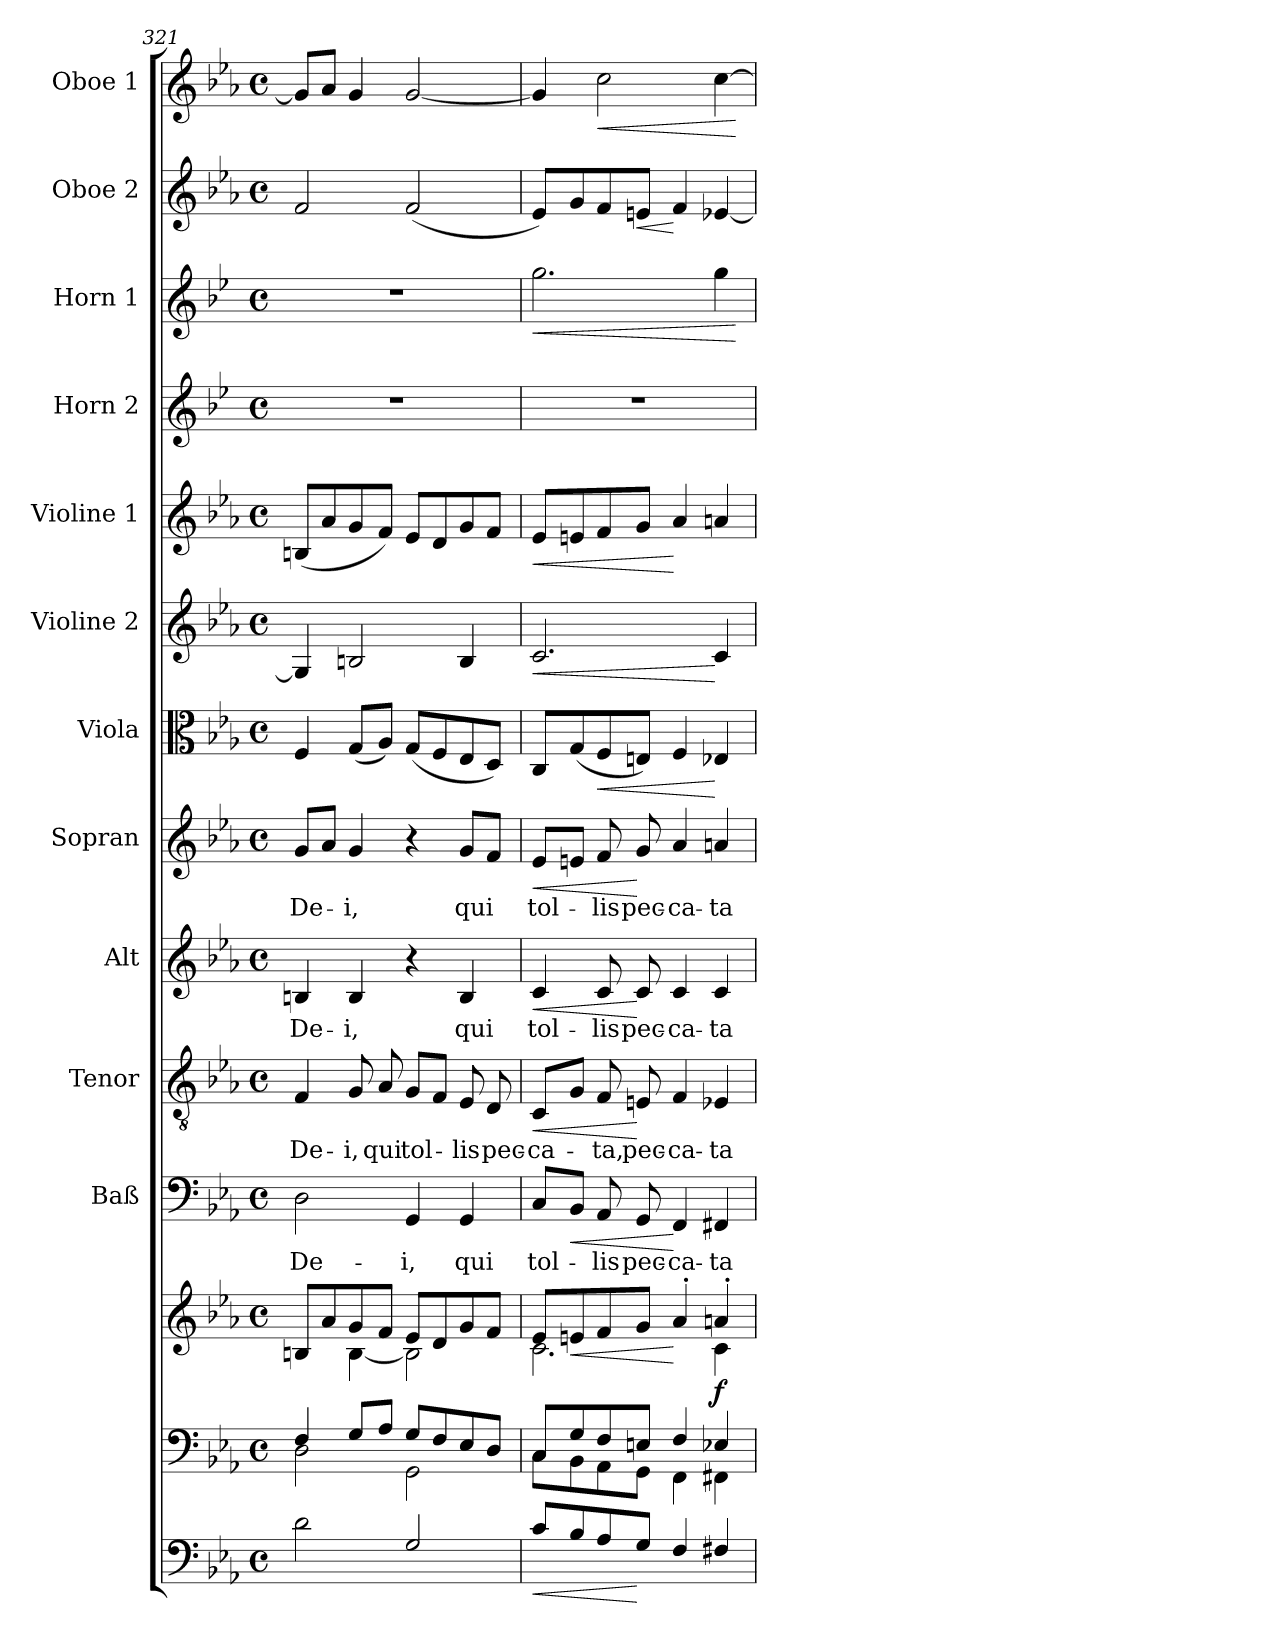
**kern	**dynam	**kern	**kern	**dynam	**kern	**text	**dynam	**kern	**text	**dynam	**kern	**text	**dynam	**kern	**text	**dynam	**kern	**dynam	**kern	**dynam	**kern	**dynam	**kern	**kern	**dynam	**kern	**dynam	**kern	**dynam
*part13	*part13	*part12	*part12	*part12	*part11	*part11	*part11	*part10	*part10	*part10	*part9	*part9	*part9	*part8	*part8	*part8	*part7	*part7	*part6	*part6	*part5	*part5	*part4	*part3	*part3	*part2	*part2	*part1	*part1
*staff14	*staff14	*staff13	*staff12	*staff12/13	*staff11	*staff11	*staff11	*staff10	*staff10	*staff10	*staff9	*staff9	*staff9	*staff8	*staff8	*staff8	*staff7	*staff7	*staff6	*staff6	*staff5	*staff5	*staff4	*staff3	*staff3	*staff2	*staff2	*staff1	*staff1
*	*	*	*	*	*I"Baß	*	*	*I"Tenor	*	*	*I"Alt	*	*	*I"Sopran	*	*	*I"Viola	*	*I"Violine 2	*	*I"Violine 1	*	*I"Horn 2	*I"Horn 1	*	*I"Oboe 2	*	*I"Oboe 1	*
*	*	*	*	*	*I'Baß	*	*	*I'Ten	*	*	*I'Alt	*	*	*I'Sop	*	*	*I'Vla.	*	*I'Vln. 2	*	*I'Vln. 1	*	*I'Hrn. 2	*I'Hrn. 1	*	*I'Ob. 2	*	*I'Ob. 1	*
*clefF4	*	*clefF4	*clefG2	*	*clefF4	*	*	*clefGv2	*	*	*clefG2	*	*	*clefG2	*	*	*clefC3	*	*clefG2	*	*clefG2	*	*clefG2	*clefG2	*	*clefG2	*	*clefG2	*
*ITrd7c12	*	*	*	*	*	*	*	*	*	*	*	*	*	*	*	*	*	*	*	*	*	*	*ITrd4c7	*ITrd4c7	*	*	*	*	*
*k[b-e-a-]	*	*k[b-e-a-]	*k[b-e-a-]	*	*k[b-e-a-]	*	*	*k[b-e-a-]	*	*	*k[b-e-a-]	*	*	*k[b-e-a-]	*	*	*k[b-e-a-]	*	*k[b-e-a-]	*	*k[b-e-a-]	*	*k[b-e-a-]	*k[b-e-a-]	*	*k[b-e-a-]	*	*k[b-e-a-]	*
*E-:	*	*E-:	*E-:	*	*E-:	*	*	*E-:	*	*	*E-:	*	*	*E-:	*	*	*E-:	*	*E-:	*	*E-:	*	*E-:	*E-:	*	*E-:	*	*E-:	*
*M4/4	*	*M4/4	*M4/4	*	*M4/4	*	*	*M4/4	*	*	*M4/4	*	*	*M4/4	*	*	*M4/4	*	*M4/4	*	*M4/4	*	*M4/4	*M4/4	*	*M4/4	*	*M4/4	*
*met(c)	*	*met(c)	*met(c)	*	*met(c)	*	*	*met(c)	*	*	*met(c)	*	*	*met(c)	*	*	*met(c)	*	*met(c)	*	*met(c)	*	*met(c)	*met(c)	*	*met(c)	*	*met(c)	*
=321	=321	=321	=321	=321	=321	=321	=321	=321	=321	=321	=321	=321	=321	=321	=321	=321	=321	=321	=321	=321	=321	=321	=321	=321	=321	=321	=321	=321	=321
*	*	*^	*^	*	*	*	*	*	*	*	*	*	*	*	*	*	*	*	*	*	*	*	*	*	*	*	*	*	*
!	!	!	!	!	!	!	!	!LO:LY:b	!	!	!LO:LY:b	!	!	!LO:LY:b	!	!	!LO:LY:b	!	!	!	!	!	!	!	!	!	!	!	!	!	!
2D\	.	4F/	2D\	8Bn/L	4ryy	.	2D\	De-	.	4F/	De-	.	4Bn/	De-	.	8g/L	De-	.	4F/	.	4G/]	.	(<8Bn/L	.	1r	1r	.	2f/	.	8g/L]	.
.	.	.	.	8a-/	.	.	.	.	.	.	.	.	.	.	.	8a-/J	.	.	.	.	.	.	8a-/	.	.	.	.	.	.	8a-/J	.
!	!	!	!	!	!	!	!	!	!	!	!LO:LY:b	!	!	!LO:LY:b	!	!	!LO:LY:b	!	!	!	!	!	!	!	!	!	!	!	!	!	!
.	.	8G/L	.	8g/	[<4B\	.	.	.	.	8G/	-i,	.	4B/	-i,	.	4g/	-i,	.	(<8G/L	.	2Bn/	.	8g/	.	.	.	.	.	.	4g/	.
!	!	!	!	!	!	!	!	!	!	!	!LO:LY:b	!	!	!	!	!	!	!	!	!	!	!	!	!	!	!	!	!	!	!	!
.	.	8A-/J	.	8f/J	.	.	.	.	.	8A-/	qui	.	.	.	.	.	.	.	8A-/J)	.	.	.	8f/J)	.	.	.	.	.	.	.	.
!	!	!	!	!	!	!	!	!LO:LY:b	!	!	!LO:LY:b	!	!	!	!	!	!	!	!	!	!	!	!	!	!	!	!	!	!	!	!
2GG/	.	8G/L	2GG\	8e-/L	2B\]	.	4GG/	-i,	.	8G/L	tol-	.	4r	.	.	4r	.	.	(<8G/L	.	.	.	8e-/L	.	.	.	.	(<2f/	.	[2g/	.
.	.	8F/	.	8d/	.	.	.	.	.	8F/J	.	.	.	.	.	.	.	.	8F/	.	.	.	8d/	.	.	.	.	.	.	.	.
!	!	!	!	!	!	!	!	!LO:LY:b	!	!	!LO:LY:b	!	!	!LO:LY:b	!	!	!LO:LY:b	!	!	!	!	!	!	!	!	!	!	!	!	!	!
.	.	8E-/	.	8g/	.	.	4GG/	qui	.	8E-/	-lis	.	4B/	qui	.	8g/L	qui	.	8E-/	.	4B/	.	8g/	.	.	.	.	.	.	.	.
!	!	!	!	!	!	!	!	!	!	!	!LO:LY:b	!	!	!	!	!	!	!	!	!	!	!	!	!	!	!	!	!	!	!	!
.	.	8D/J	.	8f/J	.	.	.	.	.	8D/	pec-	.	.	.	.	8f/J	.	.	8D/J)	.	.	.	8f/J	.	.	.	.	.	.	.	.
=322	=322	=322	=322	=322	=322	=322	=322	=322	=322	=322	=322	=322	=322	=322	=322	=322	=322	=322	=322	=322	=322	=322	=322	=322	=322	=322	=322	=322	=322	=322	=322
!	!LO:HP:b	!	!	!	!	!	!	!LO:LY:b	!	!	!LO:LY:b	!LO:HP:b	!	!LO:LY:b	!LO:HP:b	!	!LO:LY:b	!LO:HP:b	!	!	!	!LO:HP:b	!	!LO:HP:b	!	!	!LO:HP:b	!	!	!	!
8C/L	<	8C/L	8C\L	8e-/L	(<2.c\	.	8C/L	tol-	.	8C/L	-ca-	<	4c/	tol-	<	8e-/L	tol-	<	8C/L	.	2.c/	<	8e-/L	<	1r	2.cc\	<	8e-/L)	.	4g/]	.
!	!	!	!	!	!	!LO:HP:b	!	!	!LO:HP:b	!	!	!	!	!	!	!	!	!	!	!	!	!	!	!	!	!	!	!	!	!	!
8BB-/	.	8G/	8BB-\	8en/	.	<	8BB-/J	.	<	8G/J	.	.	.	.	.	8en/J	.	.	(<8G/	.	.	.	8en/	.	.	.	.	8g/	.	.	.
!	!	!	!	!	!	!	!	!LO:LY:b	!	!	!LO:LY:b	!	!	!LO:LY:b	!	!	!LO:LY:b	!	!	!LO:HP:b	!	!	!	!	!	!	!	!	!	!	!LO:HP:b
8AA-/	.	8F/	8AA-\	8f/	.	.	8AA-/	-lis	.	8F/	-ta,	.	8c/	-lis	.	8f/	-lis	.	8F/	<	.	.	8f/	.	.	.	.	8f/	.	2cc\	<
!	!	!	!	!	!	!	!	!LO:LY:b	!	!	!LO:LY:b	!	!	!LO:LY:b	!	!	!LO:LY:b	!	!	!	!	!	!	!	!	!	!	!	!LO:HP:b	!	!
8GG/J	[	8En/J	8GG\J	8g/J	.	.	8GG/	pec-	.	8En/	pec-	[	8c/	pec-	[	8g/	pec-	[	8En/J)	.	.	.	8g/J	.	.	.	.	8en/J	<	.	.
!	!	!	!	!	!	!	!	!LO:LY:b	!	!	!LO:LY:b	!	!	!LO:LY:b	!	!	!LO:LY:b	!	!	!	!	!	!	!	!	!	!	!	!	!	!
4FF/	.	4F/)	4FF\	(4a-'>/	.	[	4FF/	-ca-	[	4F/	-ca-	.	4c/	-ca-	.	4a-/	-ca-	.	4F/	.	.	.	4a-/	[	.	.	.	4f/	[	.	.
!	!	!	!	!	!	!LO:DY:b	!	!LO:LY:b	!	!	!LO:LY:b	!	!	!LO:LY:b	!	!	!LO:LY:b	!	!	!	!	!	!	!	!	!	!	!	!	!	!
4FF#X/	.	4E-X/	4FF#X\	4an'>/	4c\	f	4FF#X/	-ta	.	4E-X/	-ta	.	4c/	-ta	.	4an/	-ta	.	4E-X/	[	4c/	[	4an/	.	.	4cc\	.	[4e-X/	.	[4cc\	.
*	*	*v	*v	*	*	*	*	*	*	*	*	*	*	*	*	*	*	*	*	*	*	*	*	*	*	*	*	*	*	*	*
*	*	*	*v	*v	*	*	*	*	*	*	*	*	*	*	*	*	*	*	*	*	*	*	*	*	*	*	*	*	*	*
.	.	.	.	.	.	.	.	.	.	.	.	.	.	.	.	.	.	.	.	.	.	.	.	.	[	.	.	.	[
=	=	=	=	=	=	=	=	=	=	=	=	=	=	=	=	=	=	=	=	=	=	=	=	=	=	=	=	=	=
*-	*-	*-	*-	*-	*-	*-	*-	*-	*-	*-	*-	*-	*-	*-	*-	*-	*-	*-	*-	*-	*-	*-	*-	*-	*-	*-	*-	*-	*-
